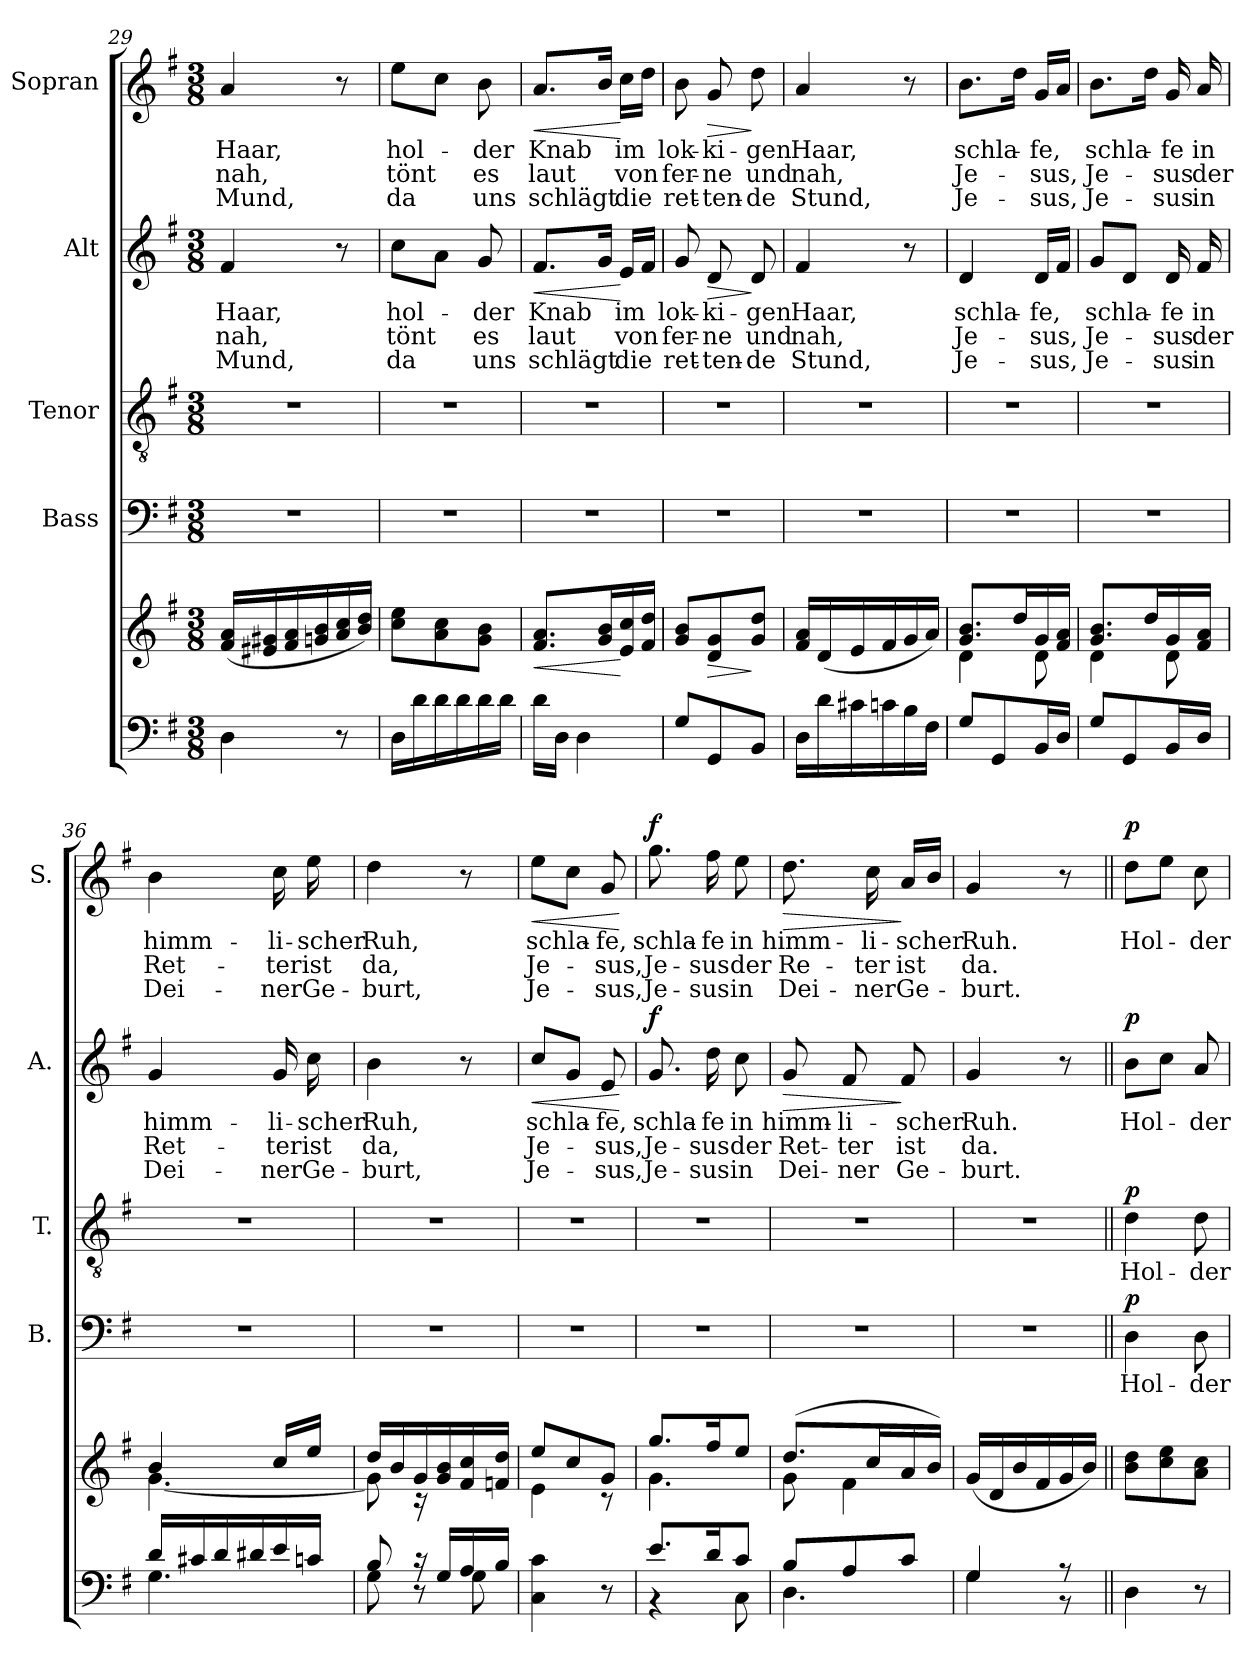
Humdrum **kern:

**kern	**kern	**dynam	**kern	**text	**dynam	**kern	**text	**dynam	**kern	**text	**text	**text	**dynam	**kern	**text	**text	**text	**dynam
*part5	*part5	*part5	*part4	*part4	*part4	*part3	*part3	*part3	*part2	*part2	*part2	*part2	*part2	*part1	*part1	*part1	*part1	*part1
*staff6	*staff5	*staff5/6	*staff4	*staff4	*staff4	*staff3	*staff3	*staff3	*staff2	*staff2	*staff2	*staff2	*staff2	*staff1	*staff1	*staff1	*staff1	*staff1
*	*	*	*I"Bass	*	*	*I"Tenor	*	*	*I"Alt	*	*	*	*	*I"Sopran	*	*	*	*
*	*	*	*I'B.	*	*	*I'T.	*	*	*I'A.	*	*	*	*	*I'S.	*	*	*	*
!!LO:PB:g=z
*clefF4	*clefG2	*	*clefF4	*	*	*clefGv2	*	*	*clefG2	*	*	*	*	*clefG2	*	*	*	*
*k[f#]	*k[f#]	*	*k[f#]	*	*	*k[f#]	*	*	*k[f#]	*	*	*	*	*k[f#]	*	*	*	*
*G:	*G:	*	*G:	*	*	*G:	*	*	*G:	*	*	*	*	*G:	*	*	*	*
*M3/8	*M3/8	*	*M3/8	*	*	*M3/8	*	*	*M3/8	*	*	*	*	*M3/8	*	*	*	*
=29	=29	=29	=29	=29	=29	=29	=29	=29	=29	=29	=29	=29	=29	=29	=29	=29	=29	=29
!	!	!	!	!	!	!	!	!	!	!LO:LY:b	!LO:LY:b	!LO:LY:b	!	!	!LO:LY:b	!LO:LY:b	!LO:LY:b	!
4D\	(<16f#/ 16a/LL	.	4.r	.	.	4.r	.	.	4f#/	Haar,	nah,	Mund,	.	4a/	Haar,	nah,	Mund,	.
.	16e#X/ 16g#X/	.	.	.	.	.	.	.	.	.	.	.	.	.	.	.	.	.
.	16f#/ 16a/	.	.	.	.	.	.	.	.	.	.	.	.	.	.	.	.	.
.	16gn/ 16b/	.	.	.	.	.	.	.	.	.	.	.	.	.	.	.	.	.
8r	16a/ 16cc/	.	.	.	.	.	.	.	8r	.	.	.	.	8r	.	.	.	.
.	16b/ 16dd/JJ)	.	.	.	.	.	.	.	.	.	.	.	.	.	.	.	.	.
=30	=30	=30	=30	=30	=30	=30	=30	=30	=30	=30	=30	=30	=30	=30	=30	=30	=30	=30
!	!	!	!	!	!	!	!	!	!	!LO:LY:b	!LO:LY:b	!LO:LY:b	!	!	!LO:LY:b	!LO:LY:b	!LO:LY:b	!
16D\LL	8cc\ 8ee\L	.	4.r	.	.	4.r	.	.	8cc\L	hol-	tönt	da	.	8ee\L	hol-	tönt	da	.
16d\	.	.	.	.	.	.	.	.	.	.	.	.	.	.	.	.	.	.
16d\	8a\ 8cc\	.	.	.	.	.	.	.	8a\J	.	.	.	.	8cc\J	.	.	.	.
16d\	.	.	.	.	.	.	.	.	.	.	.	.	.	.	.	.	.	.
!	!	!	!	!	!	!	!	!	!	!LO:LY:b	!LO:LY:b	!LO:LY:b	!	!	!LO:LY:b	!LO:LY:b	!LO:LY:b	!
16d\	8g\ 8b\J	.	.	.	.	.	.	.	8g/	-der	es	uns	.	8b\	-der	es	uns	.
16d\JJ	.	.	.	.	.	.	.	.	.	.	.	.	.	.	.	.	.	.
=31	=31	=31	=31	=31	=31	=31	=31	=31	=31	=31	=31	=31	=31	=31	=31	=31	=31	=31
!	!	!LO:HP:b	!	!	!	!	!	!	!	!LO:LY:b	!LO:LY:b	!LO:LY:b	!LO:HP:b	!	!LO:LY:b	!LO:LY:b	!LO:LY:b	!LO:HP:b
16d\LL	8.f#/ 8.a/L	<	4.r	.	.	4.r	.	.	8.f#/L	Knab	laut	schlägt	<	8.a/L	Knab	laut	schlägt	<
16D\JJ	.	.	.	.	.	.	.	.	.	.	.	.	.	.	.	.	.	.
4D\	.	.	.	.	.	.	.	.	.	.	.	.	.	.	.	.	.	.
.	16g/ 16b/L	.	.	.	.	.	.	.	16g/Jk	.	.	.	.	16b/Jk	.	.	.	.
!	!	!	!	!	!	!	!	!	!	!LO:LY:b	!LO:LY:b	!LO:LY:b	!	!	!LO:LY:b	!LO:LY:b	!LO:LY:b	!
.	16e/ 16cc/	[	.	.	.	.	.	.	16e/LL	im	von	die	[	16cc\LL	im	von	die	[
.	16f#/ 16dd/JJ	.	.	.	.	.	.	.	16f#/JJ	.	.	.	.	16dd\JJ	.	.	.	.
=32	=32	=32	=32	=32	=32	=32	=32	=32	=32	=32	=32	=32	=32	=32	=32	=32	=32	=32
!	!	!	!	!	!	!	!	!	!	!LO:LY:b	!LO:LY:b	!LO:LY:b	!	!	!LO:LY:b	!LO:LY:b	!LO:LY:b	!
8G/L	8g/ 8b/L	.	4.r	.	.	4.r	.	.	8g/	lok-	fer-	ret-	.	8b\	lok-	fer-	ret-	.
!	!	!LO:HP:b	!	!	!	!	!	!	!	!LO:LY:b	!LO:LY:b	!LO:LY:b	!LO:HP:b	!	!LO:LY:b	!LO:LY:b	!LO:LY:b	!LO:HP:b
8GG/	8d/ 8g/	>	.	.	.	.	.	.	8d/	-ki-	-ne	-ten-	>	8g/	-ki-	-ne	-ten-	>
!	!	!	!	!	!	!	!	!	!	!LO:LY:b	!LO:LY:b	!LO:LY:b	!	!	!LO:LY:b	!LO:LY:b	!LO:LY:b	!
8BB/J	8g/ 8dd/J	]	.	.	.	.	.	.	8d/	-gen	und	-de	]	8dd\	-gen	und	-de	]
=33	=33	=33	=33	=33	=33	=33	=33	=33	=33	=33	=33	=33	=33	=33	=33	=33	=33	=33
!	!	!	!	!	!	!	!	!	!	!LO:LY:b	!LO:LY:b	!LO:LY:b	!	!	!LO:LY:b	!LO:LY:b	!LO:LY:b	!
16D\LL	16f#/ 16a/LL	.	4.r	.	.	4.r	.	.	4f#/	Haar,	nah,	Stund,	.	4a/	Haar,	nah,	Stund,	.
16d\	(<16d/	.	.	.	.	.	.	.	.	.	.	.	.	.	.	.	.	.
16c#X\	16e/	.	.	.	.	.	.	.	.	.	.	.	.	.	.	.	.	.
16cn\	16f#/	.	.	.	.	.	.	.	.	.	.	.	.	.	.	.	.	.
16B\	16g/	.	.	.	.	.	.	.	8r	.	.	.	.	8r	.	.	.	.
16F#\JJ	16a/JJ)	.	.	.	.	.	.	.	.	.	.	.	.	.	.	.	.	.
=34	=34	=34	=34	=34	=34	=34	=34	=34	=34	=34	=34	=34	=34	=34	=34	=34	=34	=34
*	*^	*	*	*	*	*	*	*	*	*	*	*	*	*	*	*	*	*
!	!	!	!	!	!	!	!	!	!	!	!LO:LY:b	!LO:LY:b	!LO:LY:b	!	!	!LO:LY:b	!LO:LY:b	!LO:LY:b	!
8G/L	8.g/ 8.b/L	4d\	.	4.r	.	.	4.r	.	.	4d/	schla-	Je-	Je-	.	8.b\L	schla-	Je-	Je-	.
8GG/	.	.	.	.	.	.	.	.	.	.	.	.	.	.	.	.	.	.	.
.	16dd/L	.	.	.	.	.	.	.	.	.	.	.	.	.	16dd\Jk	.	.	.	.
!	!	!	!	!	!	!	!	!	!	!	!LO:LY:b	!LO:LY:b	!LO:LY:b	!	!	!LO:LY:b	!LO:LY:b	!LO:LY:b	!
16BB/L	16g/	8d\	.	.	.	.	.	.	.	16d/LL	-fe,	-sus,	-sus,	.	16g/LL	-fe,	-sus,	-sus,	.
16D/JJ	16f#/ 16a/JJ	.	.	.	.	.	.	.	.	16f#/JJ	.	.	.	.	16a/JJ	.	.	.	.
=35	=35	=35	=35	=35	=35	=35	=35	=35	=35	=35	=35	=35	=35	=35	=35	=35	=35	=35	=35
!	!	!	!	!	!	!	!	!	!	!	!LO:LY:b	!LO:LY:b	!LO:LY:b	!	!	!LO:LY:b	!LO:LY:b	!LO:LY:b	!
8G/L	8.g/ 8.b/L	4d\	.	4.r	.	.	4.r	.	.	8g/L	schla-	Je-	Je-	.	8.b\L	schla-	Je-	Je-	.
8GG/	.	.	.	.	.	.	.	.	.	8d/J	.	.	.	.	.	.	.	.	.
.	16dd/L	.	.	.	.	.	.	.	.	.	.	.	.	.	16dd\Jk	.	.	.	.
!	!	!	!	!	!	!	!	!	!	!	!LO:LY:b	!LO:LY:b	!LO:LY:b	!	!	!LO:LY:b	!LO:LY:b	!LO:LY:b	!
16BB/L	16g/	8d\	.	.	.	.	.	.	.	16d/	-fe	-sus	-sus	.	16g/	-fe	-sus	-sus	.
!	!	!	!	!	!	!	!	!	!	!	!LO:LY:b	!LO:LY:b	!LO:LY:b	!	!	!LO:LY:b	!LO:LY:b	!LO:LY:b	!
16D/JJ	16f#/ 16a/JJ	.	.	.	.	.	.	.	.	16f#/	in	der	in	.	16a/	in	der	in	.
!!LO:LB:g=z
=36	=36	=36	=36	=36	=36	=36	=36	=36	=36	=36	=36	=36	=36	=36	=36	=36	=36	=36	=36
*^	*	*	*	*	*	*	*	*	*	*	*	*	*	*	*	*	*	*	*
!	!	!	!	!	!	!	!	!	!	!	!	!LO:LY:b	!LO:LY:b	!LO:LY:b	!	!	!LO:LY:b	!LO:LY:b	!LO:LY:b	!
16d/LL	4.G\	4b/	[<4.g\	.	4.r	.	.	4.r	.	.	4g/	himm-	Ret-	Dei-	.	4b\	himm-	Ret-	Dei-	.
16c#X/	.	.	.	.	.	.	.	.	.	.	.	.	.	.	.	.	.	.	.	.
16d/	.	.	.	.	.	.	.	.	.	.	.	.	.	.	.	.	.	.	.	.
16d#X/	.	.	.	.	.	.	.	.	.	.	.	.	.	.	.	.	.	.	.	.
!	!	!	!	!	!	!	!	!	!	!	!	!LO:LY:b	!LO:LY:b	!LO:LY:b	!	!	!LO:LY:b	!LO:LY:b	!LO:LY:b	!
16e/	.	16cc/LL	.	.	.	.	.	.	.	.	16g/	-li-	-ter	-ner	.	16cc\	-li-	-ter	-ner	.
!	!	!	!	!	!	!	!	!	!	!	!	!LO:LY:b	!LO:LY:b	!LO:LY:b	!	!	!LO:LY:b	!LO:LY:b	!LO:LY:b	!
16cn/JJ	.	16ee/JJ	.	.	.	.	.	.	.	.	16cc\	-scher	ist	Ge-	.	16ee\	-scher	ist	Ge-	.
=37	=37	=37	=37	=37	=37	=37	=37	=37	=37	=37	=37	=37	=37	=37	=37	=37	=37	=37	=37	=37
!	!	!	!	!	!	!	!	!	!	!	!	!LO:LY:b	!LO:LY:b	!LO:LY:b	!	!	!LO:LY:b	!LO:LY:b	!LO:LY:b	!
8B/	8G\	16dd/LL	8g\]	.	4.r	.	.	4.r	.	.	4b\	Ruh,	da,	-burt,	.	4dd\	Ruh,	da,	-burt,	.
.	.	16b/	.	.	.	.	.	.	.	.	.	.	.	.	.	.	.	.	.	.
16rc	8rC	16g/	16rc	.	.	.	.	.	.	.	.	.	.	.	.	.	.	.	.	.
16G/LL	.	16g/ 16b/	8.ryy	.	.	.	.	.	.	.	.	.	.	.	.	.	.	.	.	.
16A/	8G\	16f#/ 16cc/	.	.	.	.	.	.	.	.	8r	.	.	.	.	8r	.	.	.	.
16B/JJ	.	16fn/ 16dd/JJ	.	.	.	.	.	.	.	.	.	.	.	.	.	.	.	.	.	.
*v	*v	*	*	*	*	*	*	*	*	*	*	*	*	*	*	*	*	*	*	*
=38	=38	=38	=38	=38	=38	=38	=38	=38	=38	=38	=38	=38	=38	=38	=38	=38	=38	=38	=38
!	!	!	!	!	!	!	!	!	!	!	!LO:LY:b	!LO:LY:b	!LO:LY:b	!LO:HP:b	!	!LO:LY:b	!LO:LY:b	!LO:LY:b	!LO:HP:b
4C\ 4c\	8ee/L	4e\	.	4.r	.	.	4.r	.	.	8cc/L	schla-	Je-	Je-	<	8ee\L	schla-	Je-	Je-	<
.	8cc/	.	.	.	.	.	.	.	.	8g/J	.	.	.	.	8cc\J	.	.	.	.
!	!	!	!	!	!	!	!	!	!	!	!LO:LY:b	!LO:LY:b	!LO:LY:b	!	!	!LO:LY:b	!LO:LY:b	!LO:LY:b	!
8r	8g/J	8rc	.	.	.	.	.	.	.	8e/	-fe,	-sus,	-sus,	.	8g/	-fe,	-sus,	-sus,	.
*	*v	*v	*	*	*	*	*	*	*	*	*	*	*	*	*	*	*	*	*
.	.	.	.	.	.	.	.	.	.	.	.	.	[	.	.	.	.	[
=39	=39	=39	=39	=39	=39	=39	=39	=39	=39	=39	=39	=39	=39	=39	=39	=39	=39	=39
*^	*^	*	*	*	*	*	*	*	*	*	*	*	*	*	*	*	*	*
!	!	!	!	!	!	!	!	!	!	!	!	!LO:LY:b	!LO:LY:b	!LO:LY:b	!LO:DY:a	!	!LO:LY:b	!LO:LY:b	!LO:LY:b	!LO:DY:a
8.e/L	4r	8.gg/L	4.g\	.	4.r	.	.	4.r	.	.	8.g/	schla-	Je-	Je-	f	8.gg\	schla-	Je-	Je-	f
!	!	!	!	!	!	!	!	!	!	!	!	!LO:LY:b	!LO:LY:b	!LO:LY:b	!	!	!LO:LY:b	!LO:LY:b	!LO:LY:b	!
16d/k	.	16ff#/k	.	.	.	.	.	.	.	.	16dd\	-fe	-sus	-sus	.	16ff#\	-fe	-sus	-sus	.
!	!	!	!	!	!	!	!	!	!	!	!	!LO:LY:b	!LO:LY:b	!LO:LY:b	!	!	!LO:LY:b	!LO:LY:b	!LO:LY:b	!
8c/J	8C\	8ee/J	.	.	.	.	.	.	.	.	8cc\	in	der	in	.	8ee\	in	der	in	.
=40	=40	=40	=40	=40	=40	=40	=40	=40	=40	=40	=40	=40	=40	=40	=40	=40	=40	=40	=40	=40
!	!	!	!	!	!	!	!	!	!	!	!	!LO:LY:b	!LO:LY:b	!LO:LY:b	!LO:HP:b	!	!LO:LY:b	!LO:LY:b	!LO:LY:b	!LO:HP:b
8B/L	4.D\	(>8.dd/L	8g\	.	4.r	.	.	4.r	.	.	8g/	himm-	Ret-	Dei-	>	8.dd\	himm-	Re-	Dei-	>
!	!	!	!	!	!	!	!	!	!	!	!	!LO:LY:b	!LO:LY:b	!LO:LY:b	!	!	!	!	!	!
8A/	.	.	4f#\	.	.	.	.	.	.	.	8f#/	-li-	-ter	-ner	.	.	.	.	.	.
!	!	!	!	!	!	!	!	!	!	!	!	!	!	!	!	!	!LO:LY:b	!LO:LY:b	!LO:LY:b	!
.	.	16cc/L	.	.	.	.	.	.	.	.	.	.	.	.	.	16cc\	-li-	-ter	-ner	.
!	!	!	!	!	!	!	!	!	!	!	!	!LO:LY:b	!LO:LY:b	!LO:LY:b	!	!	!LO:LY:b	!LO:LY:b	!LO:LY:b	!
8c/J	.	16a/	.	.	.	.	.	.	.	.	8f#/	-scher	ist	Ge-	]	16a/LL	-scher	ist	Ge-	]
.	.	16b/JJ)	.	.	.	.	.	.	.	.	.	.	.	.	.	16b/JJ	.	.	.	.
*	*	*v	*v	*	*	*	*	*	*	*	*	*	*	*	*	*	*	*	*	*
=41	=41	=41	=41	=41	=41	=41	=41	=41	=41	=41	=41	=41	=41	=41	=41	=41	=41	=41	=41
!	!	!	!	!	!	!	!	!	!	!	!LO:LY:b	!LO:LY:b	!LO:LY:b	!	!	!LO:LY:b	!LO:LY:b	!LO:LY:b	!
4G/	4G\	(<16g/LL	.	4.r	.	.	4.r	.	.	4g/	Ruh.	da.	-burt.	.	4g/	Ruh.	da.	-burt.	.
.	.	16d/	.	.	.	.	.	.	.	.	.	.	.	.	.	.	.	.	.
.	.	16b/	.	.	.	.	.	.	.	.	.	.	.	.	.	.	.	.	.
.	.	16f#/	.	.	.	.	.	.	.	.	.	.	.	.	.	.	.	.	.
8r	8r	16g/	.	.	.	.	.	.	.	8r	.	.	.	.	8r	.	.	.	.
.	.	16b/JJ)	.	.	.	.	.	.	.	.	.	.	.	.	.	.	.	.	.
*v	*v	*	*	*	*	*	*	*	*	*	*	*	*	*	*	*	*	*	*
!!LO:PB:g=z
=42||	=42||	=42||	=42||	=42||	=42||	=42||	=42||	=42||	=42||	=42||	=42||	=42||	=42||	=42||	=42||	=42||	=42||	=42||
!	!	!	!	!LO:LY:b	!LO:DY:a	!	!LO:LY:b	!LO:DY:a	!	!LO:LY:b	!	!	!LO:DY:a	!	!LO:LY:b	!	!	!LO:DY:a
4D\	8b\ 8dd\L	.	4D\	Hol-	p	4d\	Hol-	p	8b\L	Hol-	.	.	p	8dd\L	Hol-	.	.	p
.	8cc\ 8ee\	.	.	.	.	.	.	.	8cc\J	.	.	.	.	8ee\J	.	.	.	.
!	!	!	!	!LO:LY:b	!	!	!LO:LY:b	!	!	!LO:LY:b	!	!	!	!	!LO:LY:b	!	!	!
8r	8a\ 8cc\J	.	8D\	-der	.	8d\	-der	.	8a/	-der	.	.	.	8cc\	-der	.	.	.
=	=	=	=	=	=	=	=	=	=	=	=	=	=	=	=	=	=	=
*-	*-	*-	*-	*-	*-	*-	*-	*-	*-	*-	*-	*-	*-	*-	*-	*-	*-	*-
